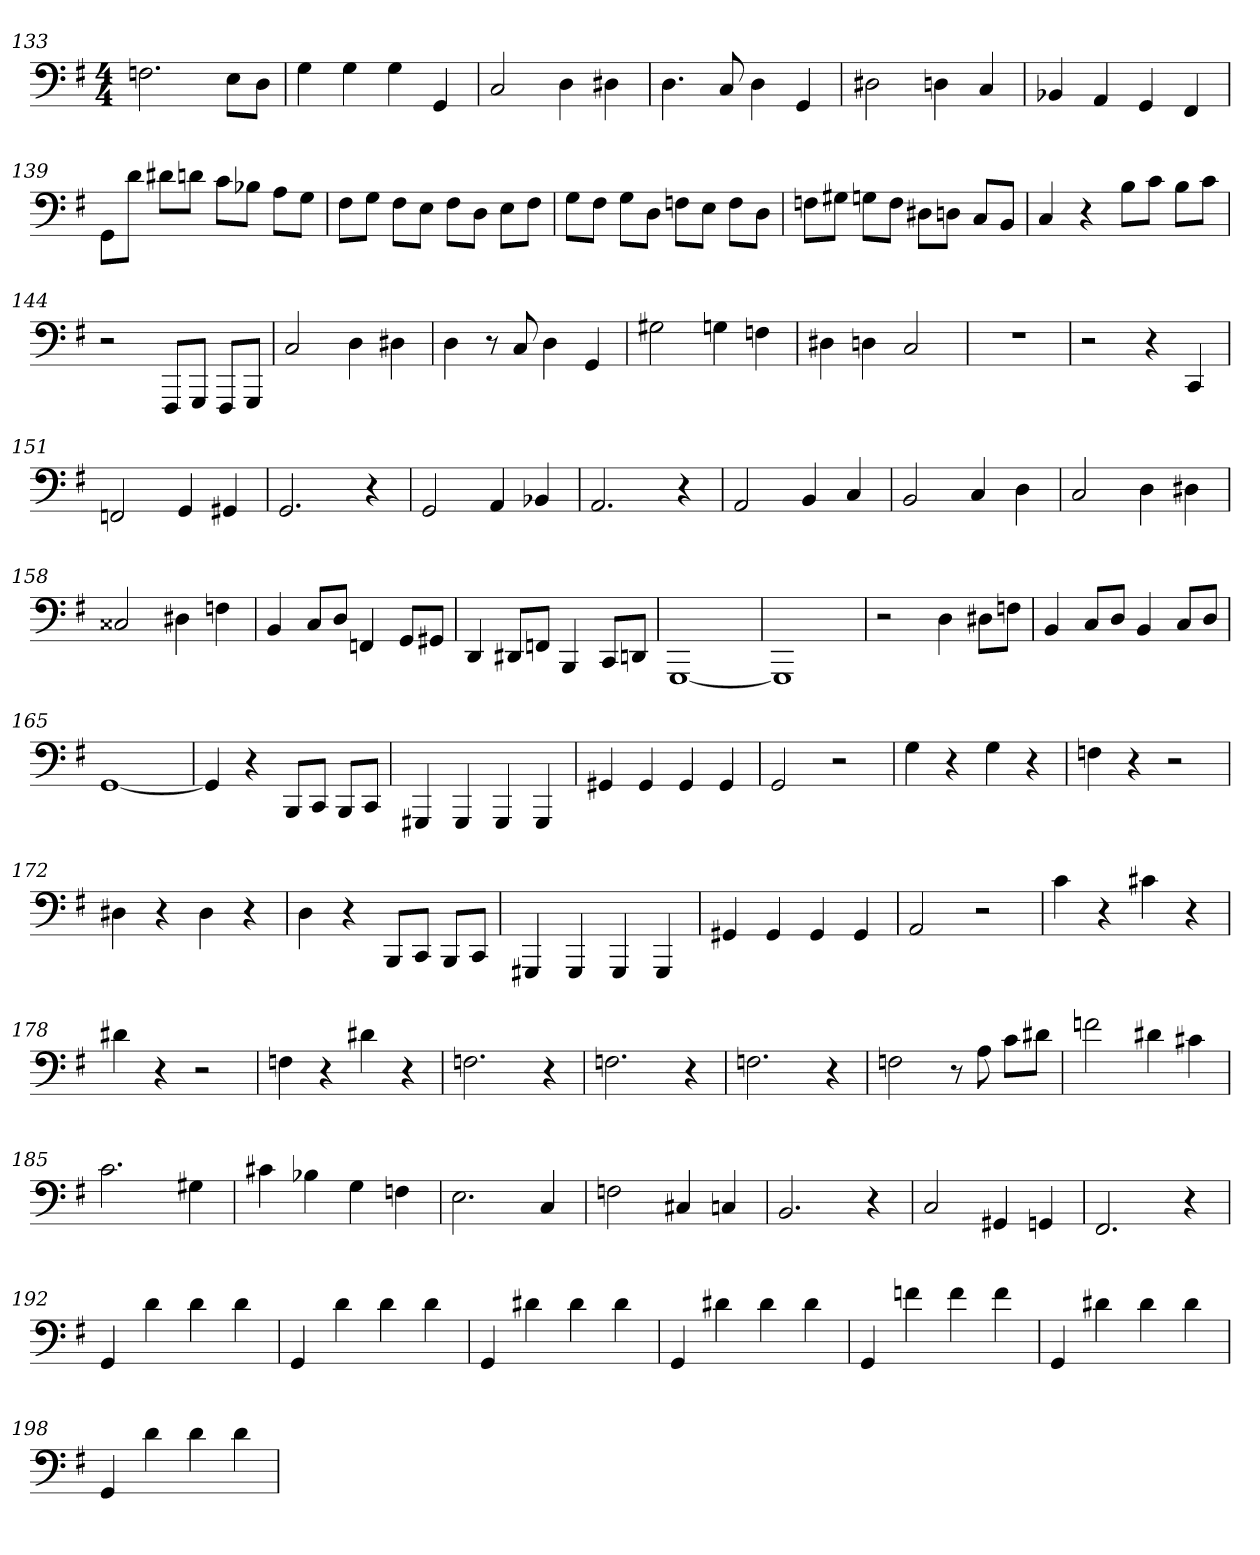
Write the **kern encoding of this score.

**kern
*part1
*staff1
*clefF4
*k[f#]
*G:
*M4/4
=133
2.Fn
8E\L
8D\J
=134
4G
4G
4G
4GG
=135
2C
4D
4D#X
=136
4.D
8C
4D
4GG
=137
2D#X
4Dn
4C
=138
4BB-X
4AA
4GG
4FF#
=139
8GG\L
8d\J
8d#X\L
8dn\J
8c\L
8B-X\J
8A\L
8G\J
=140
8F#\L
8G\J
8F#\L
8E\J
8F#\L
8D\J
8E\L
8F#\J
=141
8G\L
8F#\J
8G\L
8D\J
8Fn\L
8E\J
8F\L
8D\J
=142
8Fn\L
8G#X\J
8Gn\L
8F\J
8D#X\L
8Dn\J
8C/L
8BB/J
=143
4C
4r
8B\L
8c\J
8B\L
8c\J
=144
2r
8FFF#/L
8GGG/J
8FFF#/L
8GGG/J
=145
2C
4D
4D#X
=146
4D
8r
8C
4D
4GG
=147
2G#X
4Gn
4Fn
=148
4D#X
4Dn
2C
=149
1r
=150
2r
4r
4CC
=151
2FFn
4GG
4GG#X
=152
2.GG
4r
=153
2GG
4AA
4BB-X
=154
2.AA
4r
=155
2AA
4BB
4C
=156
2BB
4C
4D
=157
2C
4D
4D#X
=158
2C##X
4D#X
4Fn
=159
4BB
8C/L
8D/J
4FFn
8GG/L
8GG#X/J
=160
4DD
8DD#X/L
8FFn/J
4BBB
8CC/L
8DDn/J
=161
[1GGG
=162
1GGG]
=163
2r
4D
8D#X\L
8Fn\J
=164
4BB
8C/L
8D/J
4BB
8C/L
8D/J
=165
[1GG
=166
4GG]
4r
8BBB/L
8CC/J
8BBB/L
8CC/J
=167
4GGG#X
4GGG#
4GGG#
4GGG#
=168
4GG#X
4GG#
4GG#
4GG#
=169
2GG
2r
=170
4G
4r
4G
4r
=171
4Fn
4r
2r
=172
4D#X
4r
4D#
4r
=173
4D
4r
8BBB/L
8CC/J
8BBB/L
8CC/J
=174
4GGG#X
4GGG#
4GGG#
4GGG#
=175
4GG#X
4GG#
4GG#
4GG#
=176
2AA
2r
=177
4c
4r
4c#X
4r
=178
4d#X
4r
2r
=179
4Fn
4r
4d#X
4r
=180
2.Fn
4r
=181
2.Fn
4r
=182
2.Fn
4r
=183
2Fn
8r
8A
8c\L
8d#X\J
=184
2fn
4d#X
4c#X
=185
2.c
4G#X
=186
4c#X
4B-X
4G
4Fn
=187
2.E
4C
=188
2Fn
4C#X
4Cn
=189
2.BB
4r
=190
2C
4GG#X
4GGn
=191
2.FF#
4r
=192
4GG
4d
4d
4d
=193
4GG
4d
4d
4d
=194
4GG
4d#X
4d#
4d#
=195
4GG
4d#X
4d#
4d#
=196
4GG
4fn
4f
4f
=197
4GG
4d#X
4d#
4d#
=198
4GG
4d
4d
4d
=
*-
